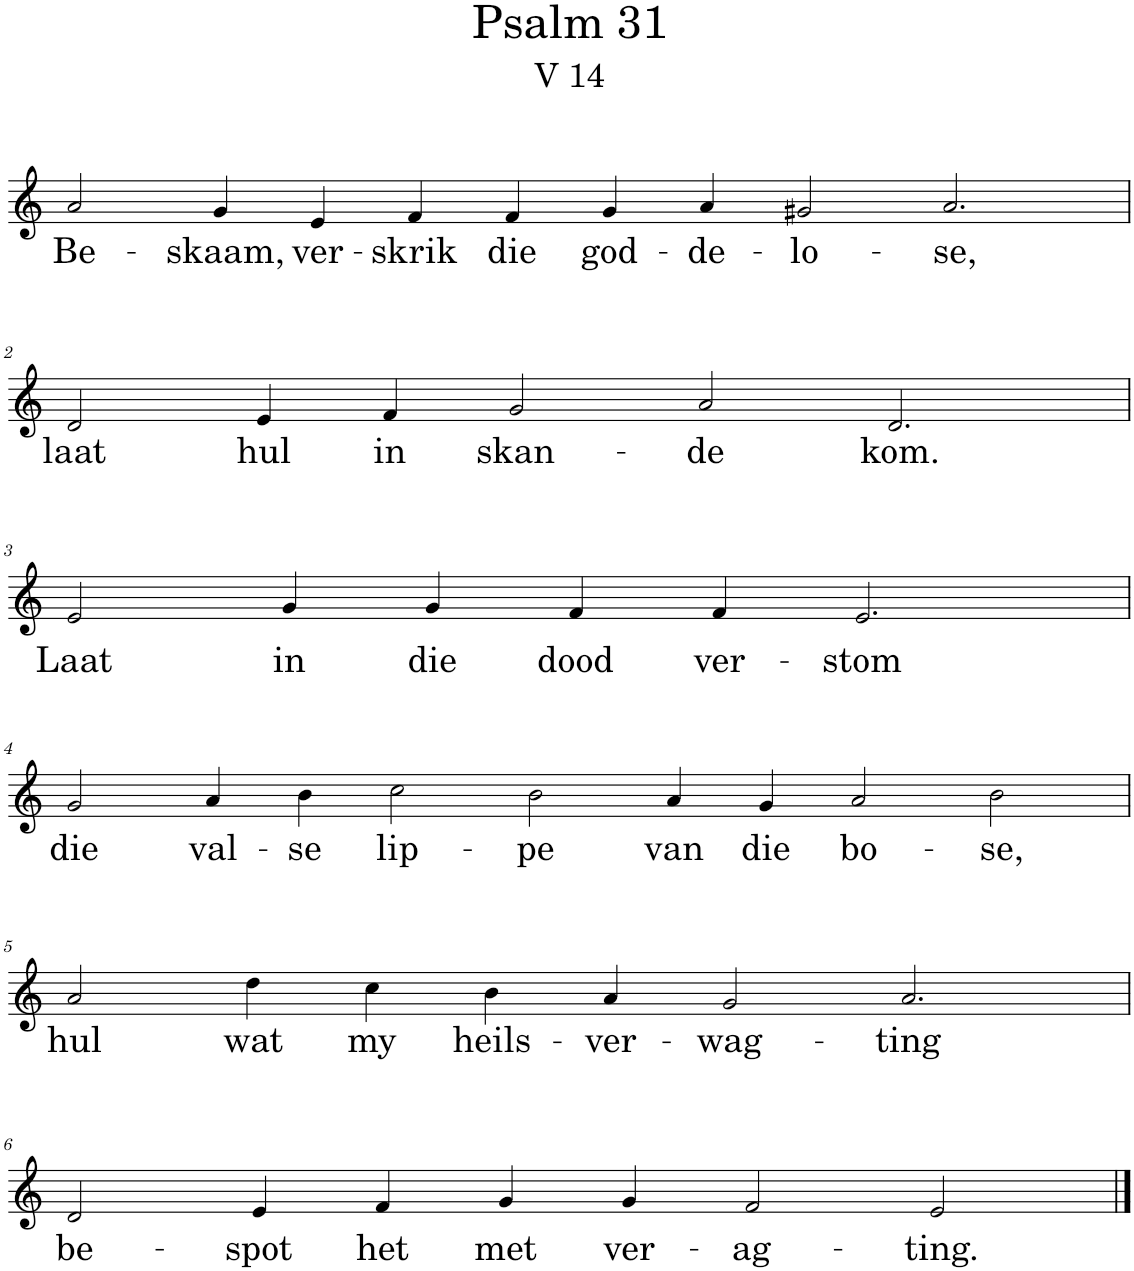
**kern	**text
*part1	*part1
*staff1	*staff1
*I"Pipe Organ	*
*I'Org.	*
*clefG2	*
*k[]	*
*M14/4	*
=1	=1
!	!LO:LY:b
2a/	Be-
!	!LO:LY:b
4g/	-skaam,
!	!LO:LY:b
4e/	ver-
!	!LO:LY:b
4f/	-skrik
!	!LO:LY:b
4f/	die
!	!LO:LY:b
4g/	god-
!	!LO:LY:b
4a/	-de-
!	!LO:LY:b
2g#X/	-lo-
!	!LO:LY:b
2.a/	-se,
!!LO:LB:g=z
=2	=2
*M12/4	*
!	!LO:LY:b
2d/	laat
!	!LO:LY:b
4e/	hul
!	!LO:LY:b
4f/	in
!	!LO:LY:b
2g/	skan-
!	!LO:LY:b
2a/	-de
!	!LO:LY:b
2.d/	kom.
!!LO:LB:g=z
=3	=3
!	!LO:LY:b
2e/	Laat
!	!LO:LY:b
4g/	in
!	!LO:LY:b
4g/	die
!	!LO:LY:b
4f/	dood
!	!LO:LY:b
4f/	ver-
!	!LO:LY:b
2.e/	-stom
!!LO:LB:g=z
=4	=4
*M14/4	*
!	!LO:LY:b
2g/	die
!	!LO:LY:b
4a/	val-
!	!LO:LY:b
4b\	-se
!	!LO:LY:b
2cc\	lip-
!	!LO:LY:b
2b\	-pe
!	!LO:LY:b
4a/	van
!	!LO:LY:b
4g/	die
!	!LO:LY:b
2a/	bo-
!	!LO:LY:b
2b\	-se,
!!LO:LB:g=z
=5	=5
!	!LO:LY:b
2a/	hul
!	!LO:LY:b
4dd\	wat
!	!LO:LY:b
4cc\	my
!	!LO:LY:b
4b\	heils-
!	!LO:LY:b
4a/	-ver-
!	!LO:LY:b
2g/	-wag-
!	!LO:LY:b
2.a/	-ting
!!LO:LB:g=z
=6	=6
!	!LO:LY:b
2d/	be-
!	!LO:LY:b
4e/	-spot
!	!LO:LY:b
4f/	het
!	!LO:LY:b
4g/	met
!	!LO:LY:b
4g/	ver-
!	!LO:LY:b
2f/	-ag-
!	!LO:LY:b
2e/	-ting.
==	==
*-	*-
